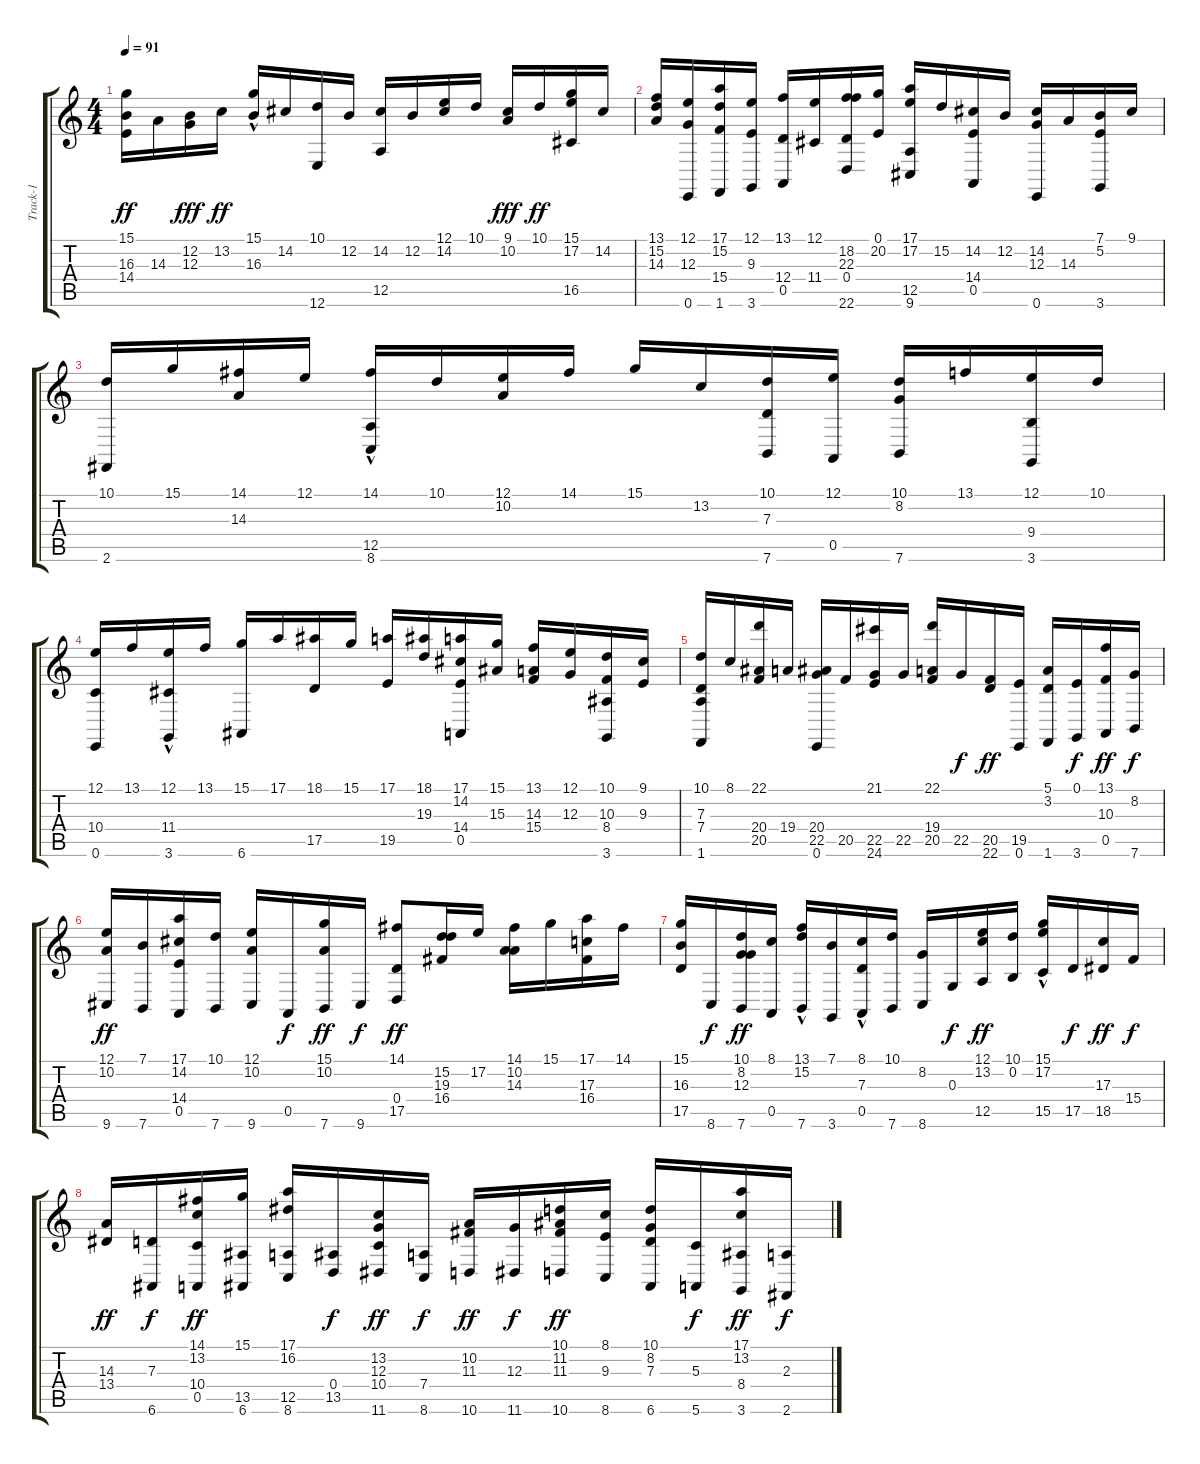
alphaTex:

\track ("Track-1" "Track-1") {instrument harpsichord}
\staff {score tabs}
\tuning (E4 B3 G3 D3 A2 E2) {hide}
\ts (4 4)
\tempo 91
\clef g2
\ks c
(15.1 16.3 14.4).16{dy ff} 14.3.16 (12.2 12.3).16{dy fff} 13.2.16{dy ff} (15.1{hac} 16.3).16 14.2.16 (10.1 12.6).16 12.2.16 (14.2 12.5).16 12.2.16 (12.1 14.2).16 10.1.16 (9.1 10.2).16{dy fff} 10.1.16{dy ff} (15.1 17.2 16.5).16 14.2.16 |
(13.1 15.2 14.3).16 (12.1 12.3 0.6).16 (17.1 15.2 15.4 1.6).16 (12.1 9.3 3.6).16 (13.1 12.4 0.5).16 (12.1 11.4).16 (18.2 22.3 0.4 22.6).16 (0.1 20.2).16 (17.1 17.2 12.5 9.6).16 15.2.16 (14.2 14.4 0.5).16 12.2.16 (14.2 12.3 0.6).16 14.3.16 (7.1 5.2 3.6).16 9.1.16 |
(10.1 2.6).16 15.1.16 (14.1 14.3).16 12.1.16 (14.1 12.5 8.6{hac}).16 10.1.16 (12.1 10.2).16 14.1.16 15.1.16 13.2.16 (10.1 7.3 7.6).16 (12.1 0.5).16 (10.1 8.2 7.6).16 13.1.16 (12.1 9.4 3.6).16 10.1.16 |
(12.1 10.4 0.6).16 13.1.16 (12.1{hac} 11.4 3.6).16 13.1.16 (15.1 6.6).16 17.1.16 (18.1 17.5).16 15.1.16 (17.1 19.5).16 (18.1 19.3).16 (17.1 14.2 14.4 0.5).16 (15.1 15.3).16 (13.1 14.3 15.4).16 (12.1 12.3).16 (10.1 10.3 8.4 3.6).16 (9.1 9.3).16 |
(10.1 7.3 7.4 1.6).16 8.1.16 (22.1 20.4 20.5).16 19.4.16 (20.4 22.5 0.6).16 20.5.16 (21.1 22.5 24.6).16 22.5.16 (22.1 19.4 20.5).16 22.5.16{dy f} (20.5 22.6).16{dy ff} (19.5 0.6).16 (5.1 3.2 1.6).16 (0.1 3.6).16{dy f} (13.1 10.3 0.5).16{dy ff} (8.2 7.6).16{dy f} |
(12.1 10.2 9.6).16{dy ff} (7.1 7.6).16 (17.1 14.2 14.4 0.5).16 (10.1 7.6).16 (12.1 10.2 9.6).16 0.5.16{dy f} (15.1 10.2 7.6).16{dy ff} 9.6.16{dy f} (14.1 0.4 17.5).8{dy ff} (15.2 19.3 16.4).16 17.2.16 (14.1 10.2 14.3).16 15.1.16 (17.1 17.3 16.4).16 14.1.16 |
(15.1 16.3 17.5).16 8.6.16{dy f} (10.1 8.2 12.3 7.6).16{dy ff} (8.1 0.5).16 (13.1{hac} 15.2 7.6).16 (7.1 3.6).16 (8.1 7.3{hac} 0.5).16 (10.1 7.6).16 (8.2 8.6).16 0.3.16{dy f} (12.1 13.2 12.5).16{dy ff} (10.1 0.2).16 (15.1{hac} 17.2 15.5).16 17.5.16{dy f} (17.3 18.5).16{dy ff} 15.4.16{dy f} |
(14.3 13.4).16{dy ff} (7.3 6.6).16{dy f} (14.1 13.2 10.4 0.5).16{dy ff} (15.1 13.5 6.6).16 (17.1 16.2 12.5 8.6).16 (0.4 13.5).16{dy f} (13.2 12.3 10.4 11.6).16{dy ff} (7.4 8.6).16{dy f} (10.2 11.3 10.6).16{dy ff} (12.3 11.6).16{dy f} (10.1 11.2 11.3 10.6).16{dy ff} (8.1 9.3 8.6).16 (10.1 8.2 7.3 6.6).16 (5.3 5.6).16{dy f} (17.1 13.2 8.4 3.6).16{dy ff} (2.3 2.6).16{dy f}
